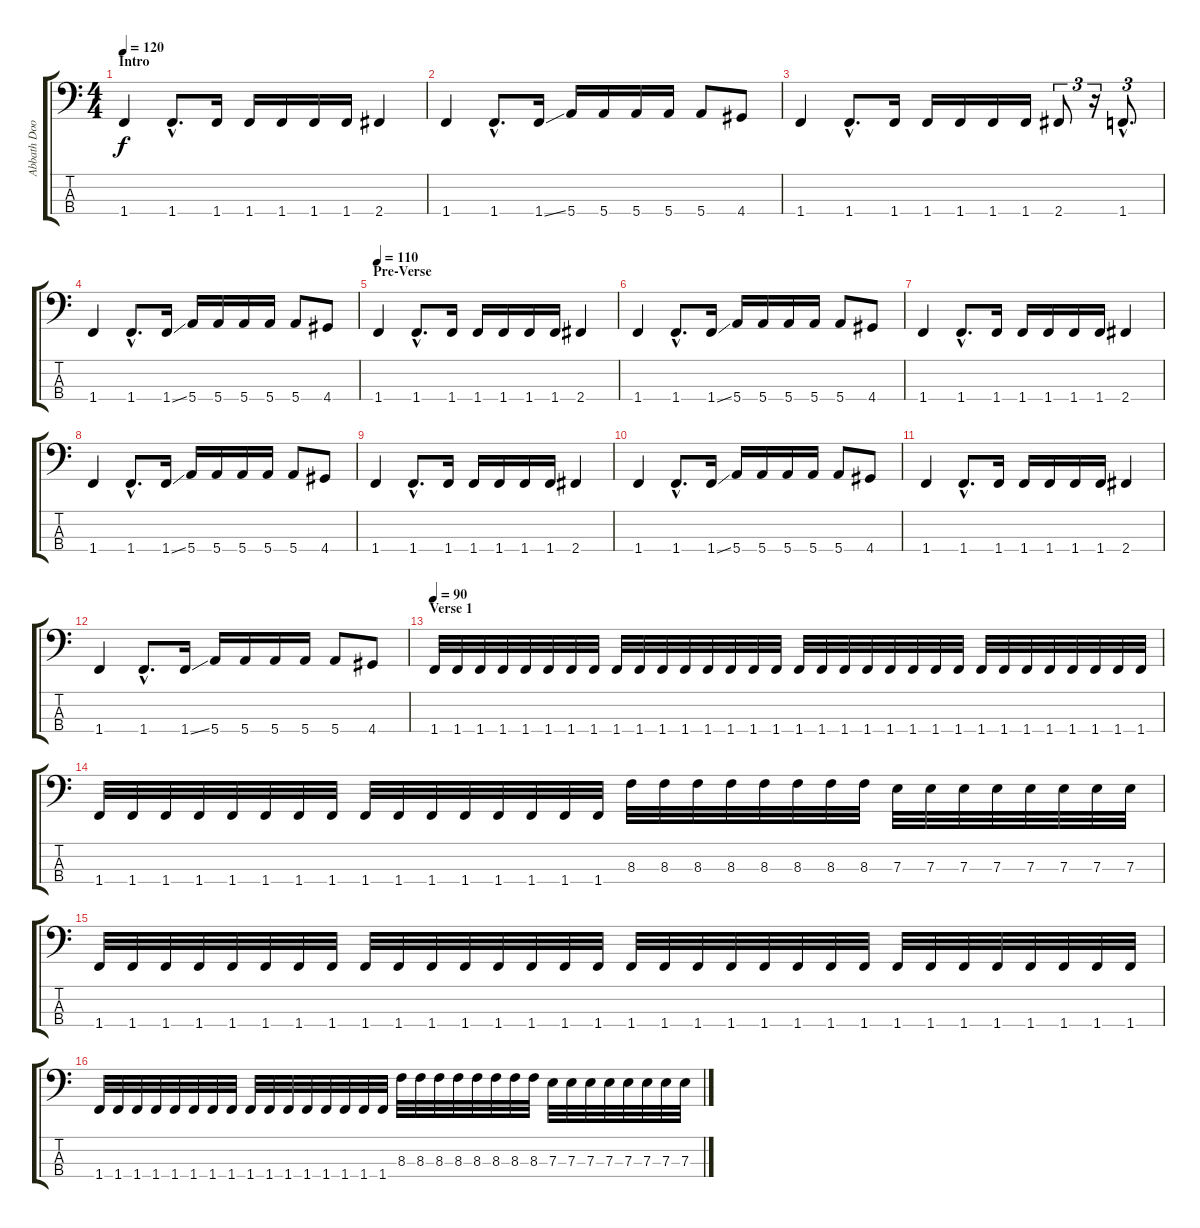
\track ("Abbath Doom Occulta" "Abbath Doo") {instrument electricbasspick}
\staff {score tabs}
\tuning (G2 D2 A1 E1) {hide}
\ts (4 4)
\section ("" "Intro")
\tempo 120
\clef f4
\ks c
1.4.4{dy f instrument electricbasspick} 1.4{hac}.8{d} 1.4.16 1.4.16 1.4.16 1.4.16 1.4.16 2.4.4 |
1.4.4 1.4{hac}.8{d} 1.4{ss}.16 5.4.16 5.4.16 5.4.16 5.4.16 5.4.8 4.4.8 |
1.4.4 1.4{hac}.8{d} 1.4.16 1.4.16 1.4.16 1.4.16 1.4.16 2.4.8{tu (3 2)} r.16{tu (3 2)} 1.4{hac}.8{d tu (3 2)} |
1.4.4 1.4{hac}.8{d} 1.4{ss}.16 5.4.16 5.4.16 5.4.16 5.4.16 5.4.8 4.4.8 |
\section ("" "Pre-Verse")
\tempo 110
1.4.4 1.4{hac}.8{d} 1.4.16 1.4.16 1.4.16 1.4.16 1.4.16 2.4.4 |
1.4.4 1.4{hac}.8{d} 1.4{ss}.16 5.4.16 5.4.16 5.4.16 5.4.16 5.4.8 4.4.8 |
1.4.4 1.4{hac}.8{d} 1.4.16 1.4.16 1.4.16 1.4.16 1.4.16 2.4.4 |
1.4.4 1.4{hac}.8{d} 1.4{ss}.16 5.4.16 5.4.16 5.4.16 5.4.16 5.4.8 4.4.8 |
1.4.4 1.4{hac}.8{d} 1.4.16 1.4.16 1.4.16 1.4.16 1.4.16 2.4.4 |
1.4.4 1.4{hac}.8{d} 1.4{ss}.16 5.4.16 5.4.16 5.4.16 5.4.16 5.4.8 4.4.8 |
1.4.4 1.4{hac}.8{d} 1.4.16 1.4.16 1.4.16 1.4.16 1.4.16 2.4.4 |
1.4.4 1.4{hac}.8{d} 1.4{ss}.16 5.4.16 5.4.16 5.4.16 5.4.16 5.4.8 4.4.8 |
\section ("" "Verse 1")
\tempo 90
1.4.32 1.4.32 1.4.32 1.4.32 1.4.32 1.4.32 1.4.32 1.4.32 1.4.32 1.4.32 1.4.32 1.4.32 1.4.32 1.4.32 1.4.32 1.4.32 1.4.32 1.4.32 1.4.32 1.4.32 1.4.32 1.4.32 1.4.32 1.4.32 1.4.32 1.4.32 1.4.32 1.4.32 1.4.32 1.4.32 1.4.32 1.4.32 |
1.4.32 1.4.32 1.4.32 1.4.32 1.4.32 1.4.32 1.4.32 1.4.32 1.4.32 1.4.32 1.4.32 1.4.32 1.4.32 1.4.32 1.4.32 1.4.32 8.3.32 8.3.32 8.3.32 8.3.32 8.3.32 8.3.32 8.3.32 8.3.32 7.3.32 7.3.32 7.3.32 7.3.32 7.3.32 7.3.32 7.3.32 7.3.32 |
1.4.32 1.4.32 1.4.32 1.4.32 1.4.32 1.4.32 1.4.32 1.4.32 1.4.32 1.4.32 1.4.32 1.4.32 1.4.32 1.4.32 1.4.32 1.4.32 1.4.32 1.4.32 1.4.32 1.4.32 1.4.32 1.4.32 1.4.32 1.4.32 1.4.32 1.4.32 1.4.32 1.4.32 1.4.32 1.4.32 1.4.32 1.4.32 |
1.4.32 1.4.32 1.4.32 1.4.32 1.4.32 1.4.32 1.4.32 1.4.32 1.4.32 1.4.32 1.4.32 1.4.32 1.4.32 1.4.32 1.4.32 1.4.32 8.3.32 8.3.32 8.3.32 8.3.32 8.3.32 8.3.32 8.3.32 8.3.32 7.3.32 7.3.32 7.3.32 7.3.32 7.3.32 7.3.32 7.3.32 7.3.32
